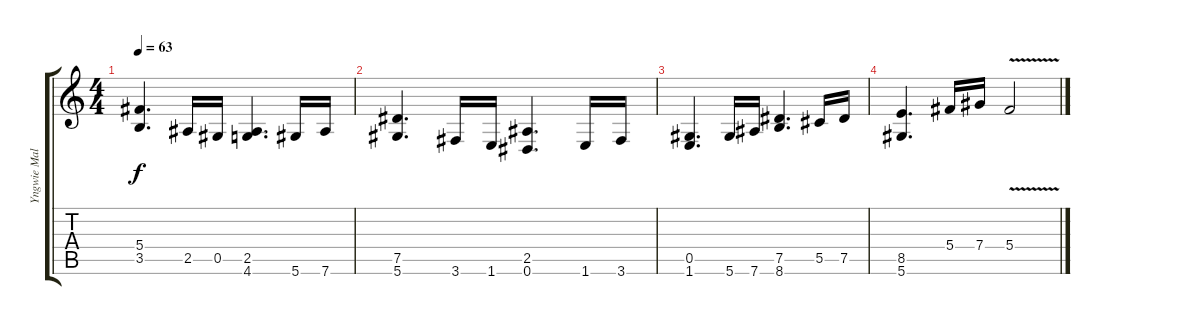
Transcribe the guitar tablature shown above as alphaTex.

\track ("Yngwie Malmsteen" "Yngwie Mal") {instrument overdrivenguitar}
\staff {score tabs}
\tuning (Eb4 Bb3 Gb3 Db3 Ab2 Eb2) {hide}
\ts (4 4)
\tempo 63
\clef g2
\ks c
(5.4 3.5).4{d dy f} 2.5.16 0.5.16 (2.5 4.6).4{d} 5.6.16 7.6.16 |
(7.5 5.6).4{d} 3.6.16 1.6.16 (2.5 0.6).4{d} 1.6.16 3.6.16 |
(0.5 1.6).4{d} 5.6.16 7.6.16 (7.5 8.6).4{d} 5.5.16 7.5.16 |
(8.5 5.6).4{d} 5.4.16 7.4.16 5.4{v}.2
